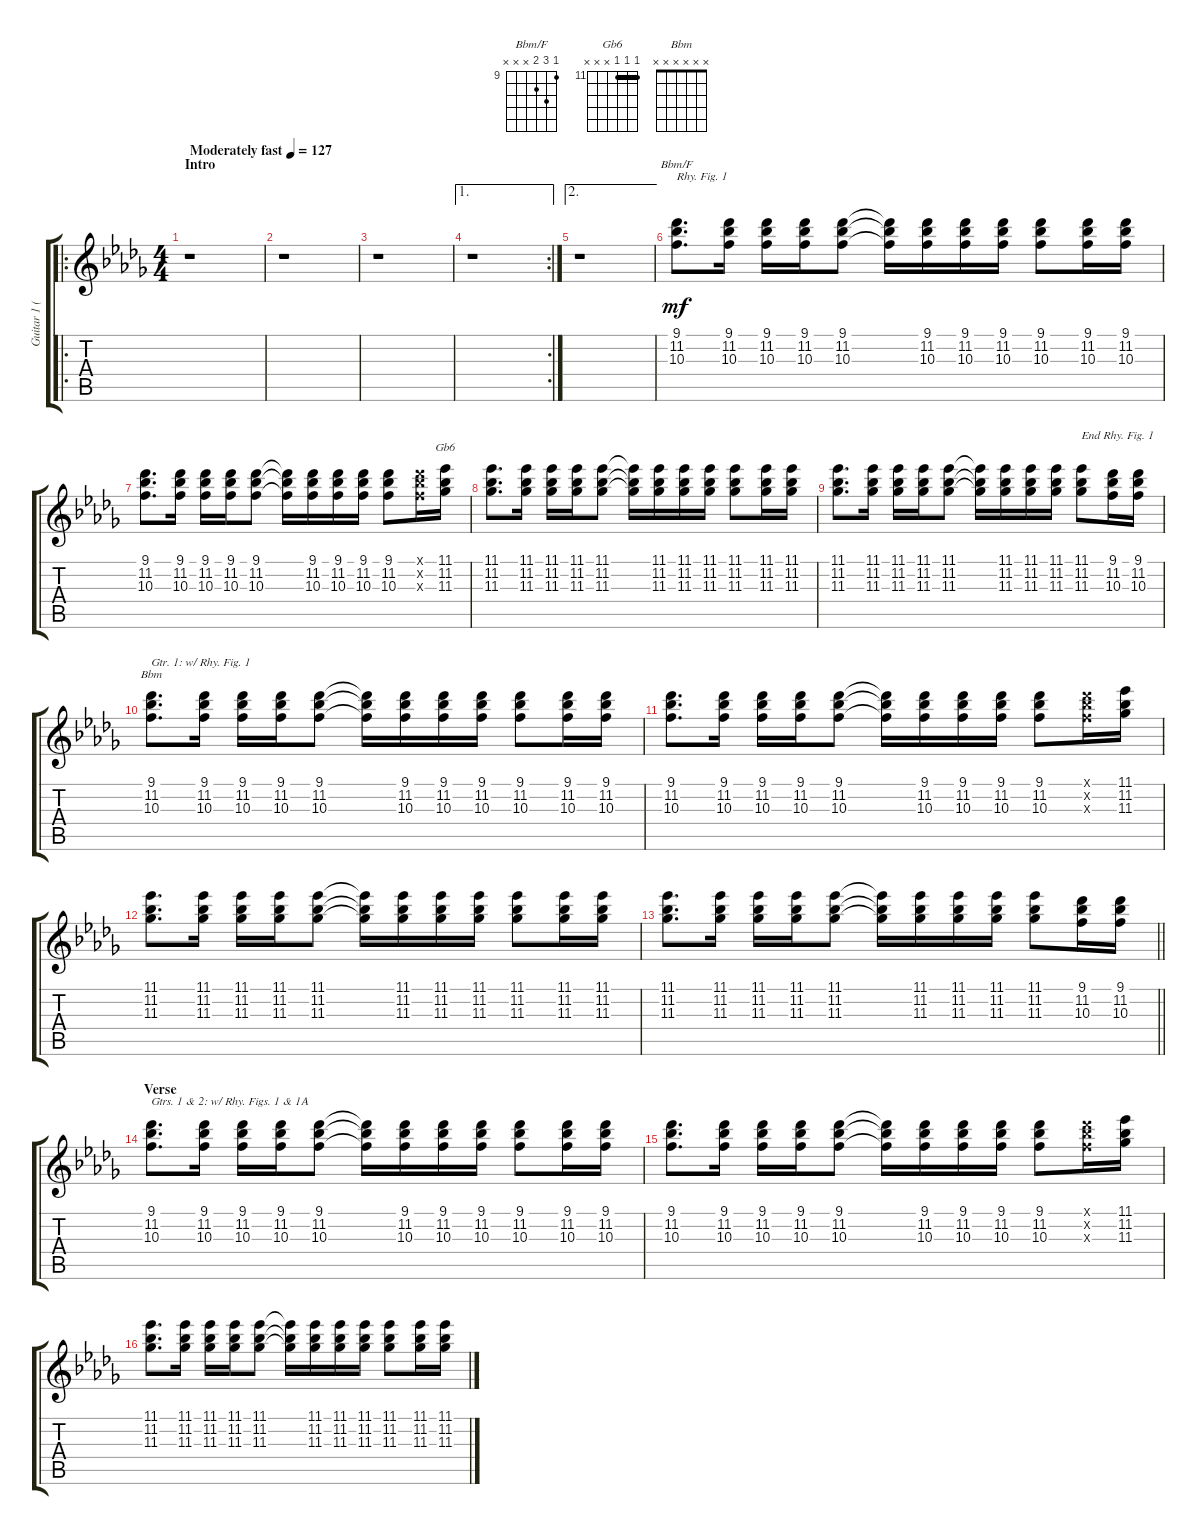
\track ("Guitar 1 (dist.)" "Guitar 1 (") {instrument distortionguitar}
\staff {score tabs}
\tuning (E4 B3 G3 D3 A2 E2) {hide}
\chord ("Bbm/F" 9 11 10 x x x) {firstfret 9}
\chord ("Gb6" 11 11 11 x x x) {firstfret 11 barre 11}
\chord ("Bbm" x x x x x x)
\ro
\ts (4 4)
\section ("" "Intro")
\tempo (127 "Moderately fast")
\clef g2
\ks bbminor
r.1{dy mf instrument distortionguitar} |
r.1 |
r.1 |
\ae 1
\rc 2
r.1 |
\ae 2
r.1 |
(9.1 11.2 10.3).8{d ch "Bbm/F" txt "Rhy. Fig. 1"} (9.1 11.2 10.3).16 (9.1 11.2 10.3).16 (9.1 11.2 10.3).16 (9.1 11.2 10.3).8 (9.1{t} 11.2{t} 10.3{t}).16 (9.1 11.2 10.3).16 (9.1 11.2 10.3).16 (9.1 11.2 10.3).16 (9.1 11.2 10.3).8 (9.1 11.2 10.3).16 (9.1 11.2 10.3).16 |
(9.1 11.2 10.3).8{d} (9.1 11.2 10.3).16 (9.1 11.2 10.3).16 (9.1 11.2 10.3).16 (9.1 11.2 10.3).8 (9.1{t} 11.2{t} 10.3{t}).16 (9.1 11.2 10.3).16 (9.1 11.2 10.3).16 (9.1 11.2 10.3).16 (9.1 11.2 10.3).8 (9.1{x} 11.2{x} 10.3{x}).16 (11.1 11.2 11.3).16{ch "Gb6"} |
(11.1 11.2 11.3).8{d} (11.1 11.2 11.3).16 (11.1 11.2 11.3).16 (11.1 11.2 11.3).16 (11.1 11.2 11.3).8 (11.1{t} 11.2{t} 11.3{t}).16 (11.1 11.2 11.3).16 (11.1 11.2 11.3).16 (11.1 11.2 11.3).16 (11.1 11.2 11.3).8 (11.1 11.2 11.3).16 (11.1 11.2 11.3).16 |
(11.1 11.2 11.3).8{d} (11.1 11.2 11.3).16 (11.1 11.2 11.3).16 (11.1 11.2 11.3).16 (11.1 11.2 11.3).8 (11.1{t} 11.2{t} 11.3{t}).16 (11.1 11.2 11.3).16 (11.1 11.2 11.3).16 (11.1 11.2 11.3).16 (11.1 11.2 11.3).8{txt "End Rhy. Fig. 1"} (9.1 11.2 10.3).16 (9.1 11.2 10.3).16 |
(9.1 11.2 10.3).8{d ch "Bbm" txt "Gtr. 1: w/ Rhy. Fig. 1"} (9.1 11.2 10.3).16 (9.1 11.2 10.3).16 (9.1 11.2 10.3).16 (9.1 11.2 10.3).8 (9.1{t} 11.2{t} 10.3{t}).16 (9.1 11.2 10.3).16 (9.1 11.2 10.3).16 (9.1 11.2 10.3).16 (9.1 11.2 10.3).8 (9.1 11.2 10.3).16 (9.1 11.2 10.3).16 |
(9.1 11.2 10.3).8{d} (9.1 11.2 10.3).16 (9.1 11.2 10.3).16 (9.1 11.2 10.3).16 (9.1 11.2 10.3).8 (9.1{t} 11.2{t} 10.3{t}).16 (9.1 11.2 10.3).16 (9.1 11.2 10.3).16 (9.1 11.2 10.3).16 (9.1 11.2 10.3).8 (9.1{x} 11.2{x} 10.3{x}).16 (11.1 11.2 11.3).16 |
(11.1 11.2 11.3).8{d} (11.1 11.2 11.3).16 (11.1 11.2 11.3).16 (11.1 11.2 11.3).16 (11.1 11.2 11.3).8 (11.1{t} 11.2{t} 11.3{t}).16 (11.1 11.2 11.3).16 (11.1 11.2 11.3).16 (11.1 11.2 11.3).16 (11.1 11.2 11.3).8 (11.1 11.2 11.3).16 (11.1 11.2 11.3).16 |
\barLineRight lightlight
(11.1 11.2 11.3).8{d} (11.1 11.2 11.3).16 (11.1 11.2 11.3).16 (11.1 11.2 11.3).16 (11.1 11.2 11.3).8 (11.1{t} 11.2{t} 11.3{t}).16 (11.1 11.2 11.3).16 (11.1 11.2 11.3).16 (11.1 11.2 11.3).16 (11.1 11.2 11.3).8 (9.1 11.2 10.3).16 (9.1 11.2 10.3).16 |
\section ("" "Verse")
(9.1 11.2 10.3).8{d txt "Gtrs. 1 & 2: w/ Rhy. Figs. 1 & 1A"} (9.1 11.2 10.3).16 (9.1 11.2 10.3).16 (9.1 11.2 10.3).16 (9.1 11.2 10.3).8 (9.1{t} 11.2{t} 10.3{t}).16 (9.1 11.2 10.3).16 (9.1 11.2 10.3).16 (9.1 11.2 10.3).16 (9.1 11.2 10.3).8 (9.1 11.2 10.3).16 (9.1 11.2 10.3).16 |
(9.1 11.2 10.3).8{d} (9.1 11.2 10.3).16 (9.1 11.2 10.3).16 (9.1 11.2 10.3).16 (9.1 11.2 10.3).8 (9.1{t} 11.2{t} 10.3{t}).16 (9.1 11.2 10.3).16 (9.1 11.2 10.3).16 (9.1 11.2 10.3).16 (9.1 11.2 10.3).8 (9.1{x} 11.2{x} 10.3{x}).16 (11.1 11.2 11.3).16 |
(11.1 11.2 11.3).8{d} (11.1 11.2 11.3).16 (11.1 11.2 11.3).16 (11.1 11.2 11.3).16 (11.1 11.2 11.3).8 (11.1{t} 11.2{t} 11.3{t}).16 (11.1 11.2 11.3).16 (11.1 11.2 11.3).16 (11.1 11.2 11.3).16 (11.1 11.2 11.3).8 (11.1 11.2 11.3).16 (11.1 11.2 11.3).16
